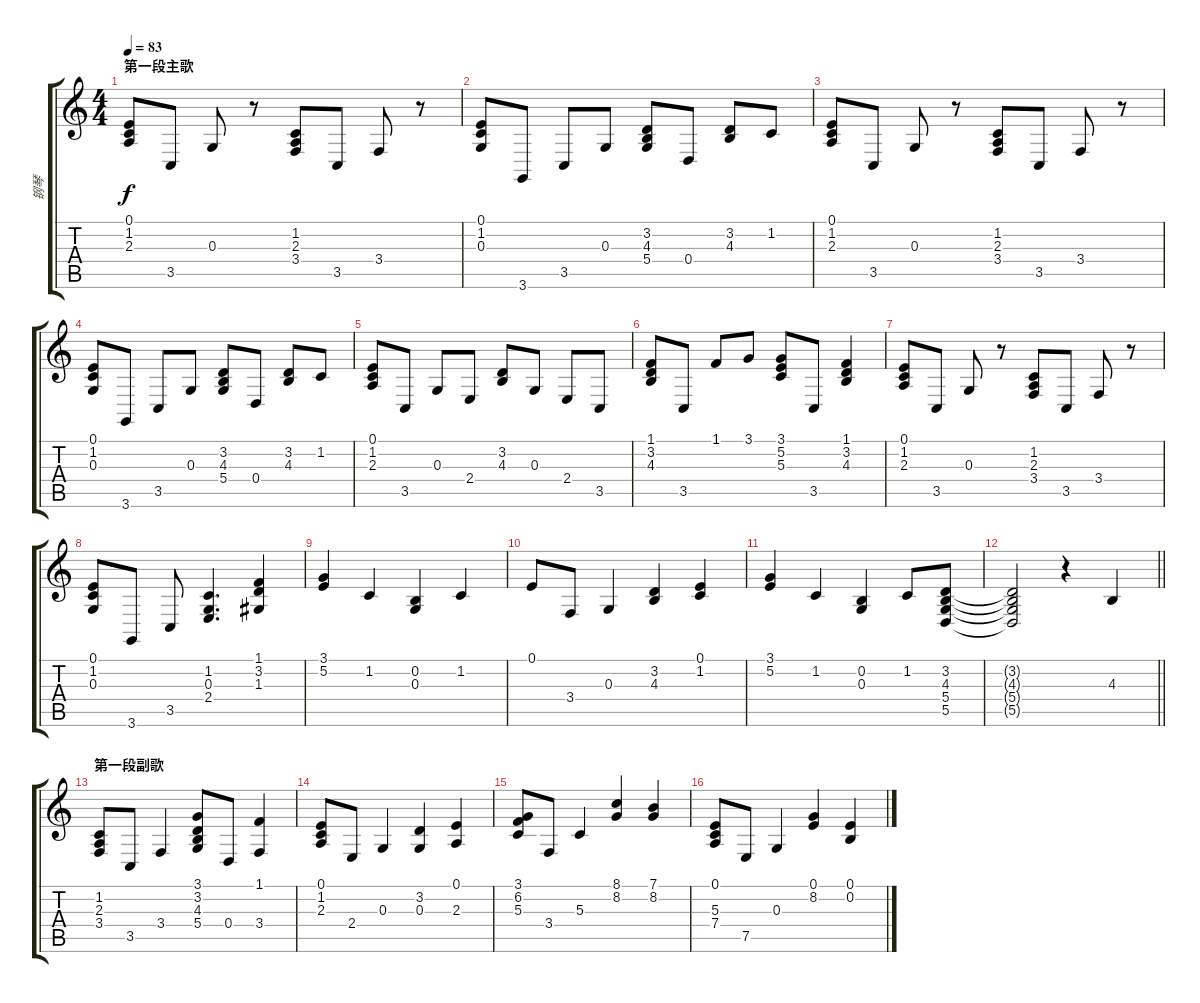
\track ("钢琴" "钢琴") {instrument brightacousticpiano}
\staff {score tabs}
\tuning (E4 B3 G3 D3 A2 E2) {hide}
\ts (4 4)
\section ("" "第一段主歌")
\tempo 83
\clef g2
\ks c
(0.1 1.2 2.3).8{dy f} 3.5.8 0.3.8 r.8 (1.2 2.3 3.4).8 3.5.8 3.4.8 r.8 |
(0.1 1.2 0.3).8 3.6.8 3.5.8 0.3.8 (3.2 4.3 5.4).8 0.4.8 (3.2 4.3).8 1.2.8 |
(0.1 1.2 2.3).8 3.5.8 0.3.8 r.8 (1.2 2.3 3.4).8 3.5.8 3.4.8 r.8 |
(0.1 1.2 0.3).8 3.6.8 3.5.8 0.3.8 (3.2 4.3 5.4).8 0.4.8 (3.2 4.3).8 1.2.8 |
(0.1 1.2 2.3).8 3.5.8 0.3.8 2.4.8 (3.2 4.3).8 0.3.8 2.4.8 3.5.8 |
(1.1 3.2 4.3).8 3.5.8 1.1.8 3.1.8 (3.1 5.2 5.3).8 3.5.8 (1.1 3.2 4.3).4 |
(0.1 1.2 2.3).8 3.5.8 0.3.8 r.8 (1.2 2.3 3.4).8 3.5.8 3.4.8 r.8 |
(0.1 1.2 0.3).8 3.6.8 3.5.8 (1.2 0.3 2.4).4{d} (1.1 3.2 1.3).4 |
(3.1 5.2).4 1.2.4 (0.2 0.3).4 1.2.4 |
0.1.8 3.4.8 0.3.4 (3.2 4.3).4 (0.1 1.2).4 |
(3.1 5.2).4 1.2.4 (0.2 0.3).4 1.2.8 (3.2 4.3 5.4 5.5).8 |
\barLineRight lightlight
(3.2{t} 4.3{t} 5.4{t} 5.5{t}).2 r.4 4.3.4 |
\section ("" "第一段副歌")
(1.2 2.3 3.4).8 3.5.8 3.4.4 (3.1 3.2 4.3 5.4).8 0.4.8 (1.1 3.4).4 |
(0.1 1.2 2.3).8 2.4.8 0.3.4 (3.2 0.3).4 (0.1 2.3).4 |
(3.1 6.2 5.3).8 3.4.8 5.3.4 (8.1 8.2).4 (7.1 8.2).4 |
(0.1 5.3 7.4).8 7.5.8 0.3.4 (0.1 8.2).4 (0.1 0.2).4
